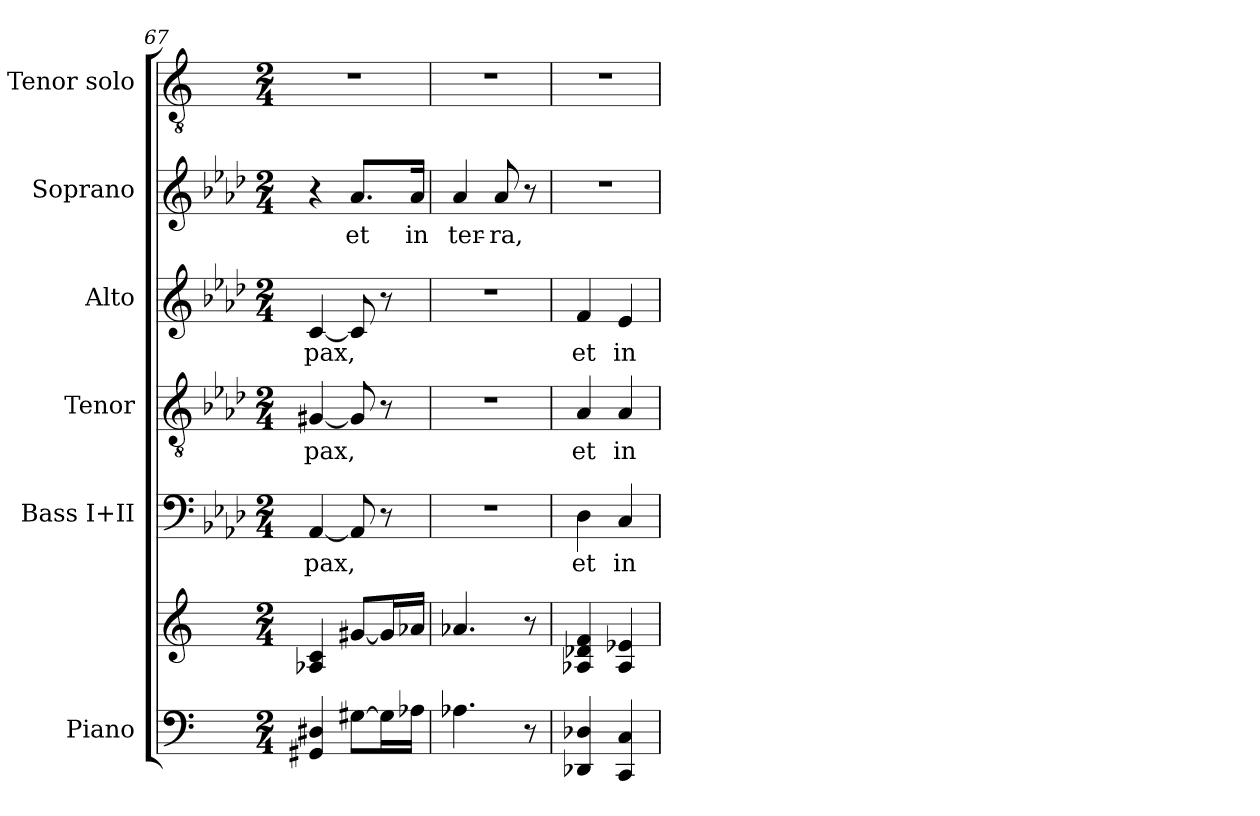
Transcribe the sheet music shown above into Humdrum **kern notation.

**kern	**kern	**kern	**text	**kern	**text	**kern	**text	**kern	**text	**kern
*part6	*part6	*part5	*part5	*part4	*part4	*part3	*part3	*part2	*part2	*part1
*staff7	*staff6	*staff5	*staff5	*staff4	*staff4	*staff3	*staff3	*staff2	*staff2	*staff1
*I"Piano	*	*I"Bass I+II	*	*I"Tenor	*	*I"Alto	*	*I"Soprano	*	*I"Tenor solo
*I'Pno.	*	*I'B.I+II	*	*I'T.	*	*I'A.	*	*I'S.	*	*I'T.s
*clefF4	*clefG2	*clefF4	*	*clefGv2	*	*clefG2	*	*clefG2	*	*clefGv2
*k[]	*k[]	*k[b-e-a-d-]	*	*k[b-e-a-d-]	*	*k[b-e-a-d-]	*	*k[b-e-a-d-]	*	*k[]
*M2/4	*M2/4	*M2/4	*	*M2/4	*	*M2/4	*	*M2/4	*	*M2/4
=67	=67	=67	=67	=67	=67	=67	=67	=67	=67	=67
4GG#X/ 4D#X/	4A-X/ 4c/	[4AA-/	pax,	[4G#X/	pax,	[4c/	pax,	4r	.	2r
[8G#X\L	[8g#X/L	8AA-/]	.	8G#/]	.	8c/]	.	8.a-/L	et	.
16G#\L]	16g#/L]	8r	.	8r	.	8r	.	.	.	.
16A-X\JJ	16a-X/JJ	.	.	.	.	.	.	16a-/Jk	in	.
=68	=68	=68	=68	=68	=68	=68	=68	=68	=68	=68
4.A-X\	4.a-X/	2r	.	2r	.	2r	.	4a-/	ter-	2r
.	.	.	.	.	.	.	.	8a-/	-ra,	.
8r	8r	.	.	.	.	.	.	8r	.	.
=69	=69	=69	=69	=69	=69	=69	=69	=69	=69	=69
4DD-X/ 4D-X/	4A-X/ 4d-X/ 4f/	4D-\	et	4A-/	et	4f/	et	2r	.	2r
4CC/ 4C/	4A-/ 4e-X/	4C/	in	4A-/	in	4e-/	in	.	.	.
=	=	=	=	=	=	=	=	=	=	=
*-	*-	*-	*-	*-	*-	*-	*-	*-	*-	*-
